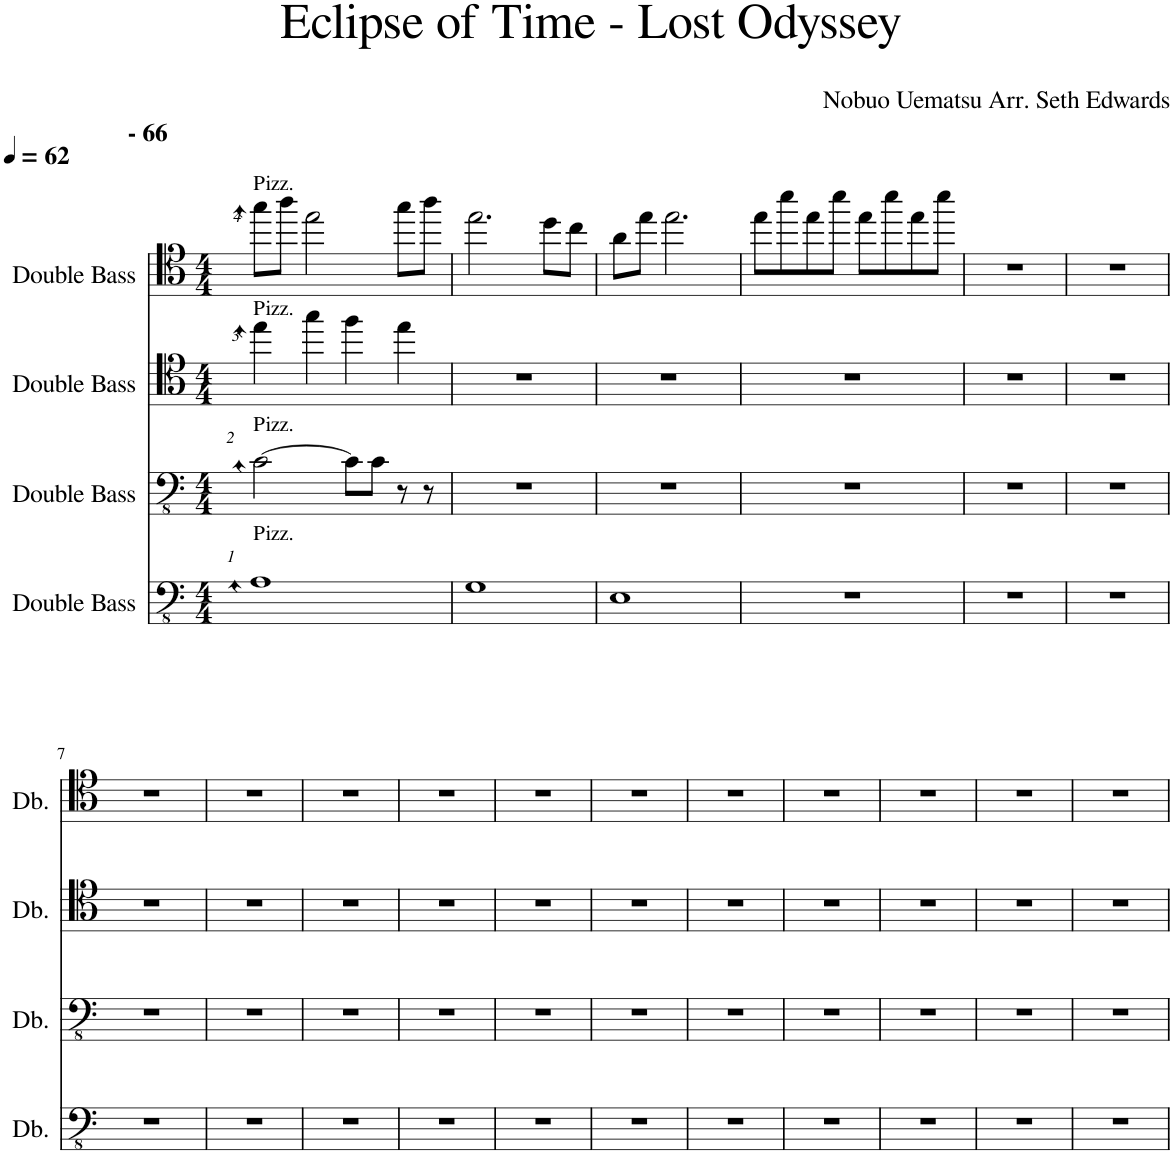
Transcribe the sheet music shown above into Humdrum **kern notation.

**kern	**kern	**kern	**kern
*part4	*part3	*part2	*part1
*staff4	*staff3	*staff2	*staff1
*I"Double Bass	*I"Double Bass	*I"Double Bass	*I"Double Bass
*I'Db.	*I'Db.	*I'Db.	*I'Db.
*clefFv4	*clefFv4	*clefC4	*clefC4
*Trd7c12	*Trd7c12	*Trd14c24	*Trd14c24
*k[]	*k[]	*k[]	*k[]
*M4/4	*M4/4	*M4/4	*M4/4
*MM62	*MM62	*MM62	*MM62
=1	=1	=1	=1
!	!	!	!LO:TX:a:B:t=- 66
!	!	!	!LO:TX:a:i:t=4
!	!	!	!LO:TX:a:t=Pizz.
!	!	!LO:TX:a:i:t=3	!
!	!	!LO:TX:a:t=Pizz.	!
!	!LO:TX:a:i:t=2	!	!
!	!LO:TX:a:t=Pizz.	!	!
!LO:TX:a:i:t=1	!	!	!
!LO:TX:a:t=Pizz.	!	!	!
1AA::	[2C::\	4ee::\	8gg::\L
.	.	.	8aa\J
.	.	4gg\	2ee\
.	8C\L]	4ff\	.
.	8C\J	.	.
.	8r	4ee\	8gg\L
.	8r	.	8aa\J
=2	=2	=2	=2
1GG	1r	1r	2.ee\
.	.	.	8dd\L
.	.	.	8cc\J
=3	=3	=3	=3
1EE	1r	1r	8a\L
.	.	.	8ee\J
.	.	.	2.ee\
=4	=4	=4	=4
1r	1r	1r	8ee\L
.	.	.	8bb\
.	.	.	8ee\
.	.	.	8bb\J
.	.	.	8ee\L
.	.	.	8bb\
.	.	.	8ee\
.	.	.	8bb\J
=5	=5	=5	=5
1r	1r	1r	1r
=6	=6	=6	=6
1r	1r	1r	1r
!!LO:LB:g=z
=7	=7	=7	=7
1r	1r	1r	1r
=8	=8	=8	=8
1r	1r	1r	1r
=9	=9	=9	=9
1r	1r	1r	1r
=10	=10	=10	=10
1r	1r	1r	1r
=11	=11	=11	=11
1r	1r	1r	1r
=12	=12	=12	=12
1r	1r	1r	1r
=13	=13	=13	=13
1r	1r	1r	1r
=14	=14	=14	=14
1r	1r	1r	1r
=15	=15	=15	=15
1r	1r	1r	1r
=16	=16	=16	=16
1r	1r	1r	1r
=17	=17	=17	=17
1r	1r	1r	1r
=	=	=	=
*-	*-	*-	*-
